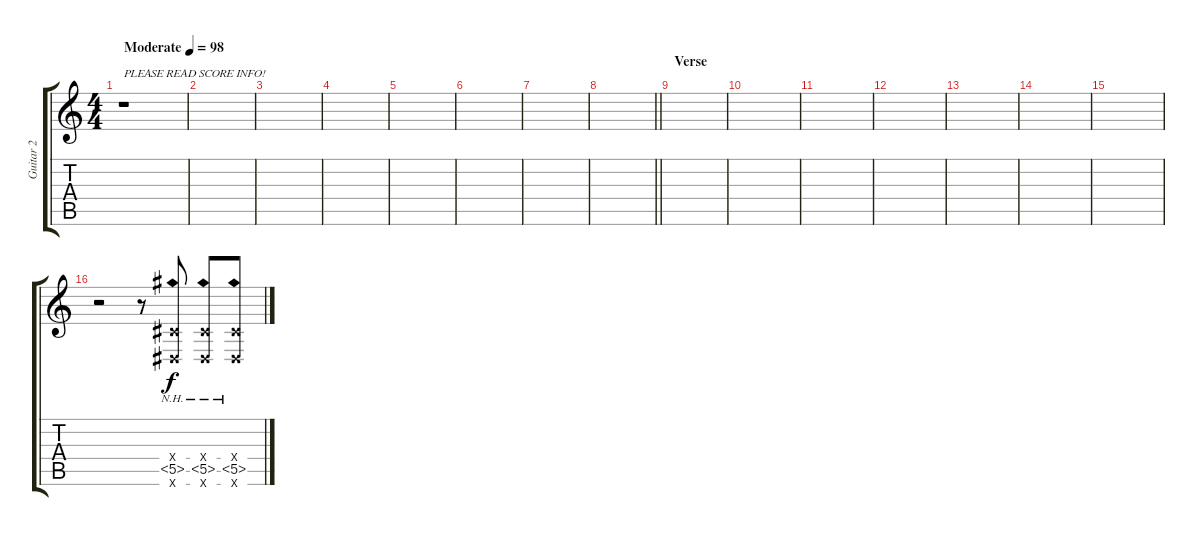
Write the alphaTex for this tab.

\track ("Guitar 2" "Guitar 2") {instrument overdrivenguitar}
\staff {score tabs}
\tuning (Eb4 Bb3 Gb3 Db3 Ab2 Eb2) {hide}
\ts (4 4)
\tempo (98 "Moderate")
\clef g2
\ks c
r.1{txt "PLEASE READ SCORE INFO!" dy f instrument overdrivenguitar} |
|
|
|
|
|
|
\barLineRight lightlight
|
\section ("" "Verse")
|
|
|
|
|
|
|
r.2 r.8 (0.4{x} 5.5{nh} 0.6{x}).8 (0.4{x} 5.5{nh} 0.6{x}).8 (0.4{x} 5.5{nh} 0.6{x}).8
